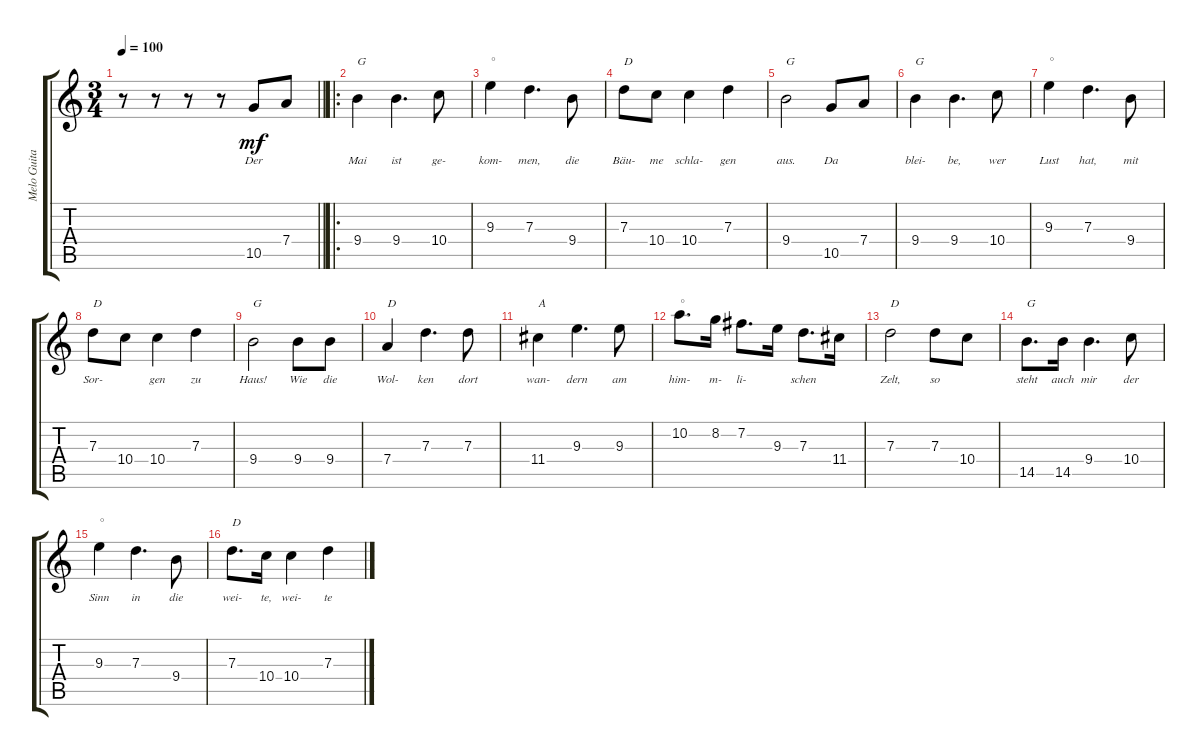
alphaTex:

\track ("Melo Guitar" "Melo Guita") {instrument acousticguitarnylon}
\staff {score tabs}
\tuning (E4 B3 G3 D3 A2 E2) {hide}
\ts (3 4)
\tempo 100
\clef g2
\barLineRight lightlight
\ks c
r.8{dy mf instrument acousticguitarnylon} r.8 r.8 r.8 10.5.8{lyrics (0 "Der") lyrics (1 "") lyrics (2 "") lyrics (3 "") lyrics (4 "")} 7.4.8{lyrics (0 "") lyrics (1 "") lyrics (2 "") lyrics (3 "") lyrics (4 "")} |
\ro
9.4.4{txt "G" lyrics (0 "Mai") lyrics (1 "") lyrics (2 "") lyrics (3 "") lyrics (4 "")} 9.4.4{d lyrics (0 "ist") lyrics (1 "") lyrics (2 "") lyrics (3 "") lyrics (4 "")} 10.4.8{lyrics (0 "ge-") lyrics (1 "") lyrics (2 "") lyrics (3 "") lyrics (4 "")} |
9.3.4{txt "°" lyrics (0 "kom-") lyrics (1 "") lyrics (2 "") lyrics (3 "") lyrics (4 "")} 7.3.4{d lyrics (0 "men,") lyrics (1 "") lyrics (2 "") lyrics (3 "") lyrics (4 "")} 9.4.8{lyrics (0 "die") lyrics (1 "") lyrics (2 "") lyrics (3 "") lyrics (4 "")} |
7.3.8{txt "D" lyrics (0 "Bäu-") lyrics (1 "") lyrics (2 "") lyrics (3 "") lyrics (4 "")} 10.4.8{lyrics (0 "me") lyrics (1 "") lyrics (2 "") lyrics (3 "") lyrics (4 "")} 10.4.4{lyrics (0 "schla-") lyrics (1 "") lyrics (2 "") lyrics (3 "") lyrics (4 "")} 7.3.4{lyrics (0 "gen") lyrics (1 "") lyrics (2 "") lyrics (3 "") lyrics (4 "")} |
9.4.2{txt "G" lyrics (0 "aus.") lyrics (1 "") lyrics (2 "") lyrics (3 "") lyrics (4 "")} 10.5.8{lyrics (0 "Da") lyrics (1 "") lyrics (2 "") lyrics (3 "") lyrics (4 "")} 7.4.8{lyrics (0 "") lyrics (1 "") lyrics (2 "") lyrics (3 "") lyrics (4 "")} |
9.4.4{txt "G" lyrics (0 "blei-") lyrics (1 "") lyrics (2 "") lyrics (3 "") lyrics (4 "")} 9.4.4{d lyrics (0 "be,") lyrics (1 "") lyrics (2 "") lyrics (3 "") lyrics (4 "")} 10.4.8{lyrics (0 "wer") lyrics (1 "") lyrics (2 "") lyrics (3 "") lyrics (4 "")} |
9.3.4{txt "°" lyrics (0 "Lust") lyrics (1 "") lyrics (2 "") lyrics (3 "") lyrics (4 "")} 7.3.4{d lyrics (0 "hat,") lyrics (1 "") lyrics (2 "") lyrics (3 "") lyrics (4 "")} 9.4.8{lyrics (0 "mit") lyrics (1 "") lyrics (2 "") lyrics (3 "") lyrics (4 "")} |
7.3.8{txt "D" lyrics (0 "Sor-") lyrics (1 "") lyrics (2 "") lyrics (3 "") lyrics (4 "")} 10.4.8{lyrics (0 "") lyrics (1 "") lyrics (2 "") lyrics (3 "") lyrics (4 "")} 10.4.4{lyrics (0 "gen") lyrics (1 "") lyrics (2 "") lyrics (3 "") lyrics (4 "")} 7.3.4{lyrics (0 "zu") lyrics (1 "") lyrics (2 "") lyrics (3 "") lyrics (4 "")} |
9.4.2{txt "G" lyrics (0 "Haus!") lyrics (1 "") lyrics (2 "") lyrics (3 "") lyrics (4 "")} 9.4.8{lyrics (0 "Wie") lyrics (1 "") lyrics (2 "") lyrics (3 "") lyrics (4 "")} 9.4.8{lyrics (0 "die") lyrics (1 "") lyrics (2 "") lyrics (3 "") lyrics (4 "")} |
7.4.4{txt "D" lyrics (0 "Wol-") lyrics (1 "") lyrics (2 "") lyrics (3 "") lyrics (4 "")} 7.3.4{d lyrics (0 "ken") lyrics (1 "") lyrics (2 "") lyrics (3 "") lyrics (4 "")} 7.3.8{lyrics (0 "dort") lyrics (1 "") lyrics (2 "") lyrics (3 "") lyrics (4 "")} |
11.4.4{txt "A" lyrics (0 "wan-") lyrics (1 "") lyrics (2 "") lyrics (3 "") lyrics (4 "")} 9.3.4{d lyrics (0 "dern") lyrics (1 "") lyrics (2 "") lyrics (3 "") lyrics (4 "")} 9.3.8{lyrics (0 "am") lyrics (1 "") lyrics (2 "") lyrics (3 "") lyrics (4 "")} |
10.2.8{d txt "°" lyrics (0 "him-") lyrics (1 "") lyrics (2 "") lyrics (3 "") lyrics (4 "")} 8.2.16{lyrics (0 "m-") lyrics (1 "") lyrics (2 "") lyrics (3 "") lyrics (4 "")} 7.2.8{d lyrics (0 "li-") lyrics (1 "") lyrics (2 "") lyrics (3 "") lyrics (4 "")} 9.3.16{lyrics (0 "") lyrics (1 "") lyrics (2 "") lyrics (3 "") lyrics (4 "")} 7.3.8{d lyrics (0 "schen") lyrics (1 "") lyrics (2 "") lyrics (3 "") lyrics (4 "")} 11.4.16{lyrics (0 "") lyrics (1 "") lyrics (2 "") lyrics (3 "") lyrics (4 "")} |
7.3.2{txt "D" lyrics (0 "Zelt,") lyrics (1 "") lyrics (2 "") lyrics (3 "") lyrics (4 "")} 7.3.8{lyrics (0 "so") lyrics (1 "") lyrics (2 "") lyrics (3 "") lyrics (4 "")} 10.4.8{lyrics (0 "") lyrics (1 "") lyrics (2 "") lyrics (3 "") lyrics (4 "")} |
14.5.8{d txt "G" lyrics (0 "steht") lyrics (1 "") lyrics (2 "") lyrics (3 "") lyrics (4 "")} 14.5.16{lyrics (0 "auch") lyrics (1 "") lyrics (2 "") lyrics (3 "") lyrics (4 "")} 9.4.4{d lyrics (0 "mir") lyrics (1 "") lyrics (2 "") lyrics (3 "") lyrics (4 "")} 10.4.8{lyrics (0 "der") lyrics (1 "") lyrics (2 "") lyrics (3 "") lyrics (4 "")} |
9.3.4{txt "°" lyrics (0 "Sinn") lyrics (1 "") lyrics (2 "") lyrics (3 "") lyrics (4 "")} 7.3.4{d lyrics (0 "in") lyrics (1 "") lyrics (2 "") lyrics (3 "") lyrics (4 "")} 9.4.8{lyrics (0 "die") lyrics (1 "") lyrics (2 "") lyrics (3 "") lyrics (4 "")} |
7.3.8{d txt "D" lyrics (0 "wei-") lyrics (1 "") lyrics (2 "") lyrics (3 "") lyrics (4 "")} 10.4.16{lyrics (0 "te,") lyrics (1 "") lyrics (2 "") lyrics (3 "") lyrics (4 "")} 10.4.4{lyrics (0 "wei-") lyrics (1 "") lyrics (2 "") lyrics (3 "") lyrics (4 "")} 7.3.4{lyrics (0 "te") lyrics (1 "") lyrics (2 "") lyrics (3 "") lyrics (4 "")}
